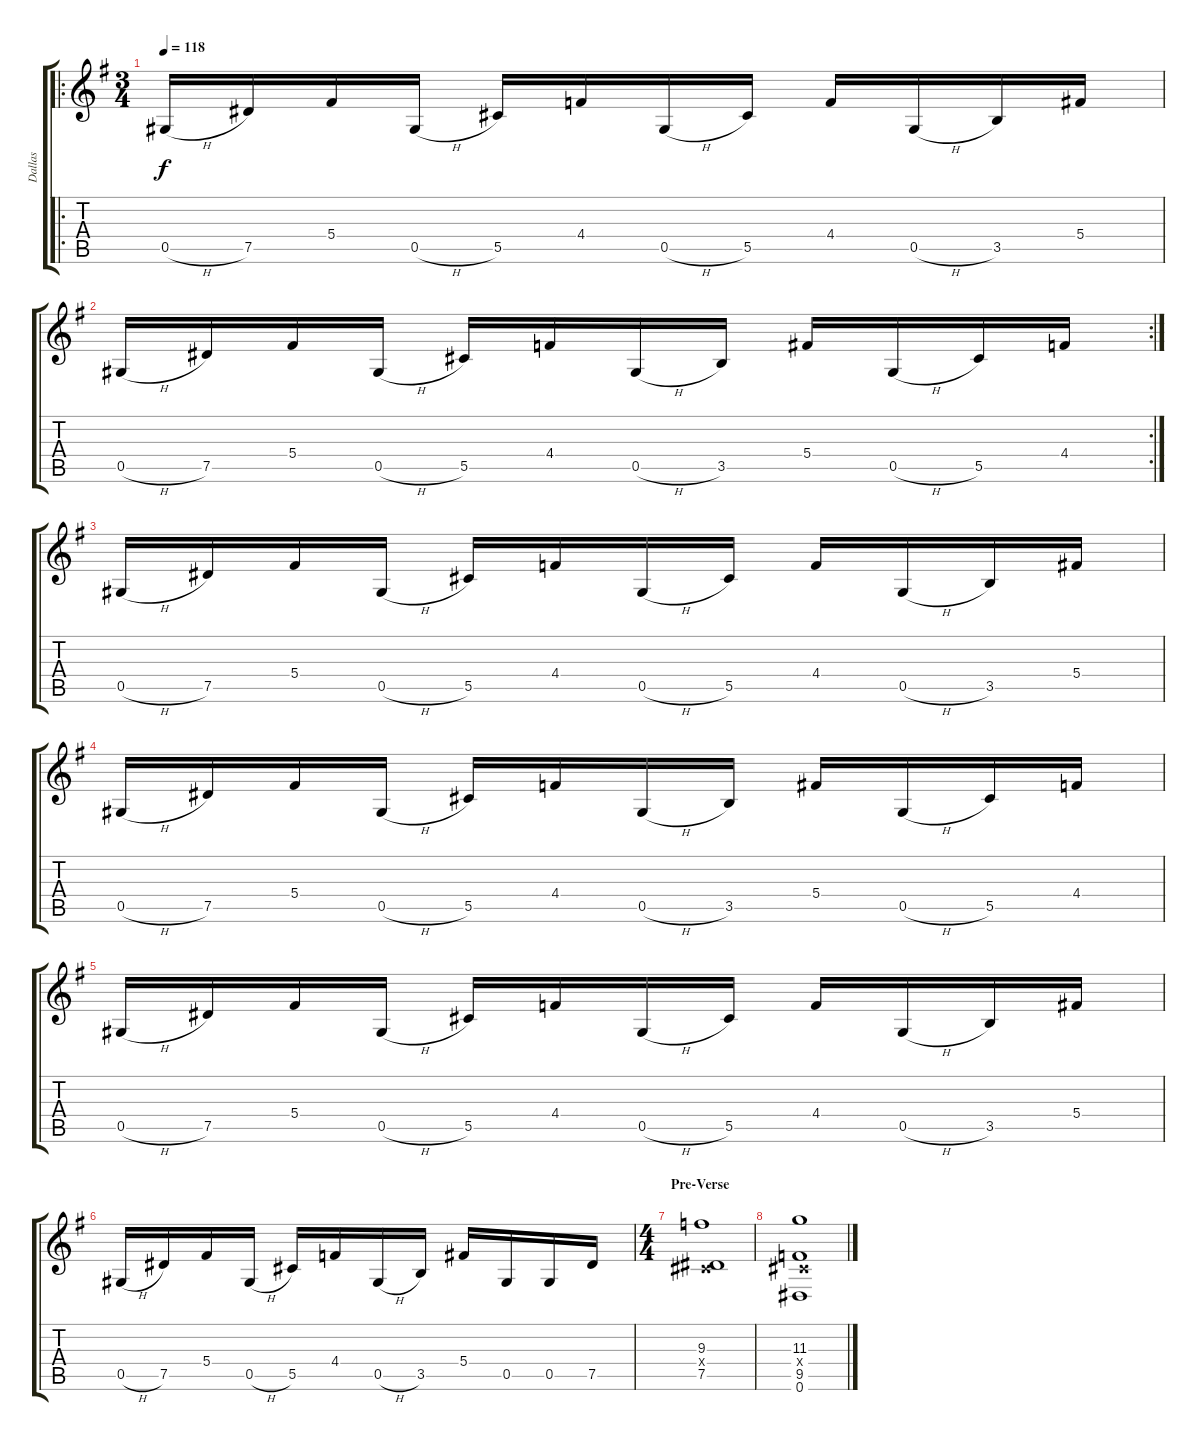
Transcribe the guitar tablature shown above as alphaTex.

\track ("Dallas" "Dallas") {instrument distortionguitar}
\staff {score tabs}
\tuning (Eb4 Bb3 Ab3 Db3 Ab2 Eb2) {hide}
\ro
\ts (3 4)
\tempo 118
\clef g2
\ks g
0.5{h}.16{dy f instrument distortionguitar} 7.5.16 5.4.16 0.5{h}.16 5.5.16 4.4.16 0.5{h}.16 5.5.16 4.4.16 0.5{h}.16 3.5.16 5.4.16 |
\rc 2
0.5{h}.16 7.5.16 5.4.16 0.5{h}.16 5.5.16 4.4.16 0.5{h}.16 3.5.16 5.4.16 0.5{h}.16 5.5.16 4.4.16 |
0.5{h}.16 7.5.16 5.4.16 0.5{h}.16 5.5.16 4.4.16 0.5{h}.16 5.5.16 4.4.16 0.5{h}.16 3.5.16 5.4.16 |
0.5{h}.16 7.5.16 5.4.16 0.5{h}.16 5.5.16 4.4.16 0.5{h}.16 3.5.16 5.4.16 0.5{h}.16 5.5.16 4.4.16 |
0.5{h}.16 7.5.16 5.4.16 0.5{h}.16 5.5.16 4.4.16 0.5{h}.16 5.5.16 4.4.16 0.5{h}.16 3.5.16 5.4.16 |
0.5{h}.16 7.5.16 5.4.16 0.5{h}.16 5.5.16 4.4.16 0.5{h}.16 3.5.16 5.4.16 0.5.16 0.5.16 7.5.16 |
\ts (4 4)
\section ("" "Pre-Verse")
(9.3 0.4{x} 7.5).1 |
(11.3 0.4{x} 9.5 0.6).1
